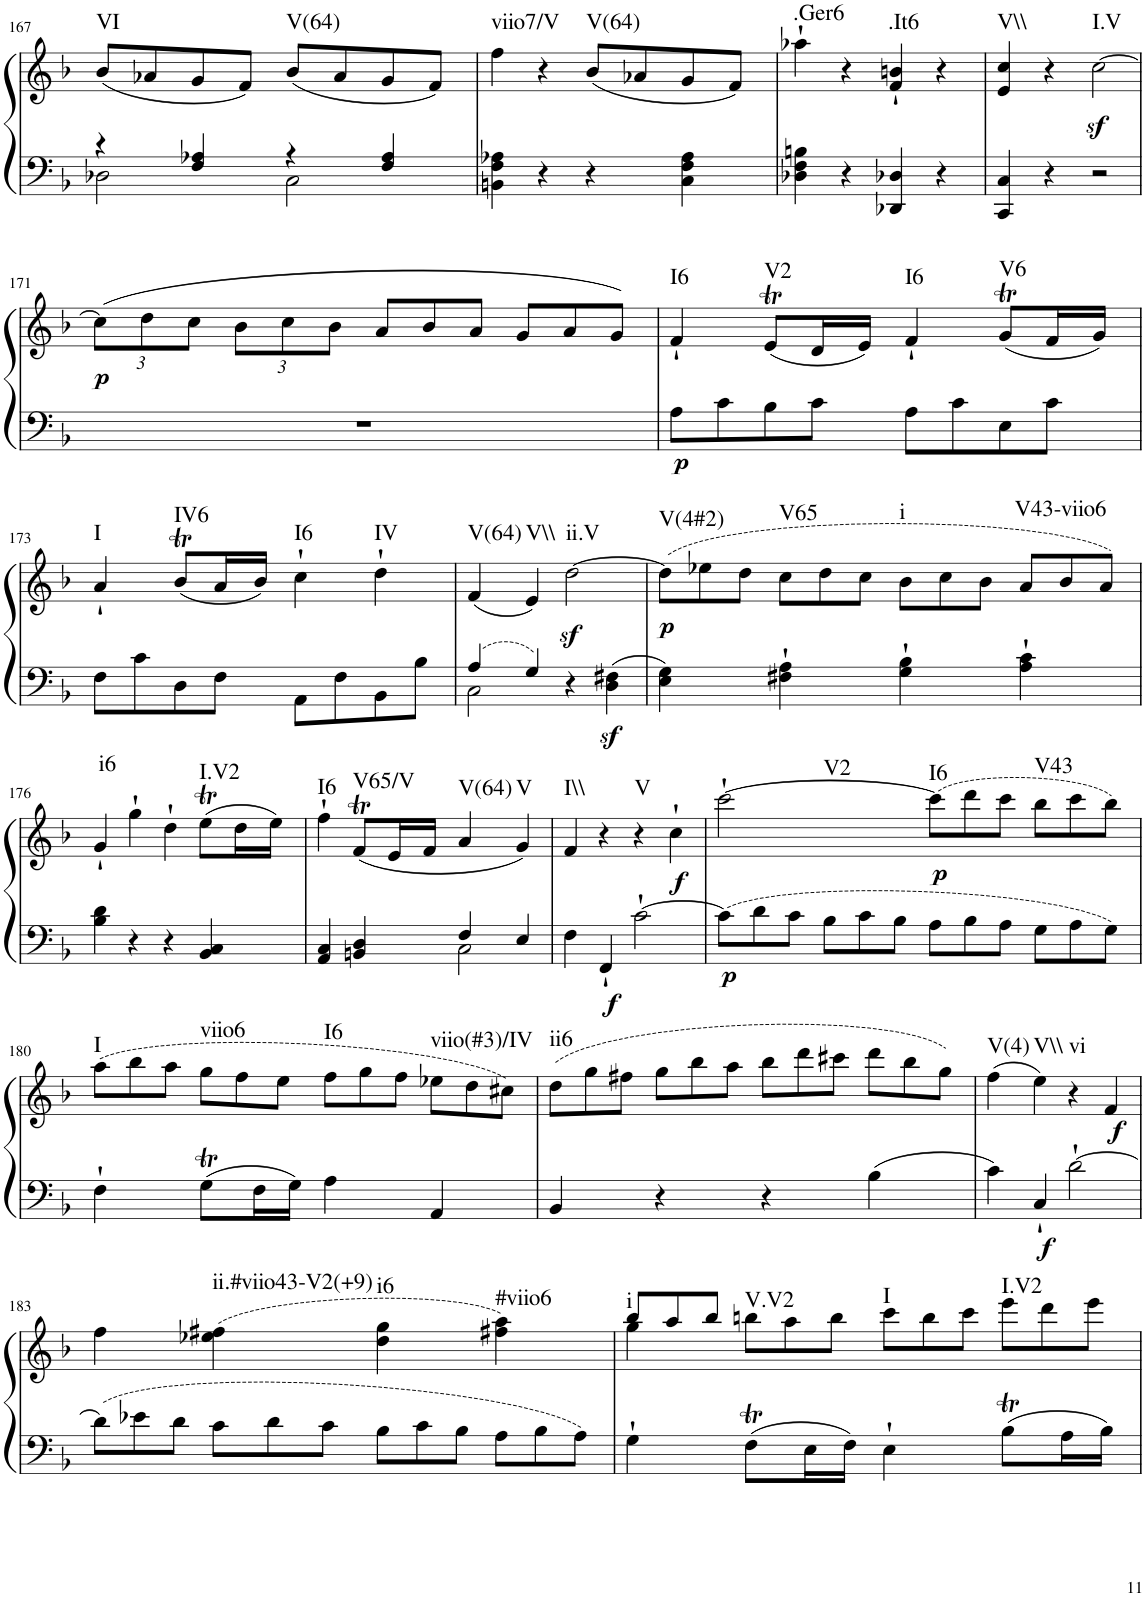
**kern	**kern	**dynam	**harte
*part1	*part1	*part1	*part1
*staff2	*staff1	*staff1/2	*
*I"unbenannt2	*	*	*
!!LO:PB:g=z
*clefF4	*clefG2	*	*
*k[b-]	*k[b-]	*	*
*M2/2	*M2/2	*	*
=167	=167	=167	=167
*^	*	*	*
!	!	!	!	!LO:H:kt=VI
4r	2D-X\	(8b-/L	.	N
.	.	8a-X/	.	.
4F/ 4A-X/	.	8g/	.	.
.	.	8f/J)	.	.
!	!	!	!	!LO:H:kt=V(64)
4r	2C\	(8b-/L	.	N
.	.	8a-/	.	.
4F/ 4A-/	.	8g/	.	.
.	.	8f/J)	.	.
*v	*v	*	*	*
=168	=168	=168	=168
!	!	!	!LO:H:kt=viio7/V
4BBn\ 4F\ 4A-X\	4ff\	.	N
4r	4r	.	.
!	!	!	!LO:H:kt=V(64)
4r	(8b-/L	.	N
.	8a-X/	.	.
4C\ 4F\ 4A-\	8g/	.	.
.	8f/J)	.	.
=169	=169	=169	=169
!	!	!	!LO:H:kt=.Ger6
4D-X\ 4F\ 4Bn\	4aa-X`\	.	N
4r	4r	.	.
!	!	!	!LO:H:kt=.It6
4DD-X/ 4D-X/	4f/` 4bn/`	.	N
4r	4r	.	.
=170	=170	=170	=170
!	!	!	!LO:H:kt=V\\
4CC/ 4C/	4e/ 4cc/	.	N
4r	4r	.	.
!	!	!LO:DY:b	!LO:H:kt=I.V
2r	[2cc\	sf	N
!!LO:LB:g=z
=171	=171	=171	=171
*	*Xbrackettup	*	*
!	!	!LO:DY:b	!
1r	(12cc\L]	p	.
.	12dd\	.	.
.	12cc\J	.	.
.	12b-\L	.	.
.	12cc\	.	.
.	12b-\J	.	.
*	*Xtuplet	*	*
.	12a/L	.	.
.	12b-/	.	.
.	12a/J	.	.
.	12g/L	.	.
.	12a/	.	.
.	12g/J)	.	.
=172	=172	=172	=172
!	!	!LO:DY:b=2	!LO:H:kt=I6
8A\L	4f`/	p	N
8c\	.	.	.
!	!	!	!LO:H:kt=V2
8B-\	(8et/L	.	N
8c\J	16d/L	.	.
.	16e/JJ)	.	.
!	!	!	!LO:H:kt=I6
8A\L	4f`/	.	N
8c\	.	.	.
!	!	!	!LO:H:kt=V6
8E\	(8gT/L	.	N
8c\J	16f/L	.	.
.	16g/JJ)	.	.
!!LO:LB:g=z
=173	=173	=173	=173
!	!	!	!LO:H:kt=I
8F\L	4a`/	.	N
8c\	.	.	.
!	!	!	!LO:H:kt=IV6
8D\	(8b-T/L	.	N
8F\J	16a/L	.	.
.	16b-/JJ)	.	.
!	!	!	!LO:H:kt=I6
8AA\L	4cc`\	.	N
8F\	.	.	.
!	!	!	!LO:H:kt=IV
8BB-\	4dd`\	.	N
8B-\J	.	.	.
=174	=174	=174	=174
*^	*	*	*
!	!	!	!	!LO:H:kt=V(64)
4A/	2C\	(4f/	.	N
!	!	!	!	!LO:H:kt=V\\
4G/	.	4e/)	.	N
!	!	!	!LO:DY:b	!LO:H:kt=ii.V
4r	2ryy	[2dd\	sf	N
!	!	!	!LO:DY:b=2	!
4D\ 4F#X\	.	.	sf	.
*v	*v	*	*	*
=175	=175	=175	=175
!	!	!LO:DY:b	!LO:H:kt=V(4#2)
4E\ 4G\	(12dd\L]	p	N
.	12ee-X\	.	.
.	12dd\J	.	.
!	!	!	!LO:H:kt=V65
4F#X\` 4A\`	12cc\L	.	N
.	12dd\	.	.
.	12cc\J	.	.
!	!	!	!LO:H:kt=i
4G\` 4B-\`	12b-\L	.	N
.	12cc\	.	.
.	12b-\J	.	.
!	!	!	!LO:H:kt=V43-viio6
4A\` 4c\`	12a/L	.	N
.	12b-/	.	.
.	12a/J)	.	.
!!LO:LB:g=z
=176	=176	=176	=176
!	!	!	!LO:H:kt=i6
4B-\ 4d\	4g`/	.	N
4r	4gg`\	.	.
4r	4dd`\	.	.
!	!	!	!LO:H:kt=I.V2
4BB-/ 4C/	(8eet\L	.	N
.	16dd\L	.	.
.	16ee\JJ)	.	.
=177	=177	=177	=177
*^	*	*	*
!	!	!	!	!LO:H:kt=I6
4AA/ 4C/	2ryy	4ff`\	.	N
!	!	!	!	!LO:H:kt=V65/V
4BBn/ 4D/	.	(8fT/L	.	N
.	.	16e/L	.	.
.	.	16f/JJ	.	.
!	!	!	!	!LO:H:kt=V(64)
4F/	2C\	4a/	.	N
!	!	!	!	!LO:H:kt=V
4E/	.	4g/)	.	N
*v	*v	*	*	*
=178	=178	=178	=178
!	!	!	!LO:H:kt=I\\
4F\	4f/	.	N
!	!	!LO:DY:b=2	!
4FF`/	4r	f	.
!	!	!	!LO:H:kt=V
[2c`\	4r	.	N
!	!	!LO:DY:b	!
.	4cc`\	f	.
=179	=179	=179	=179
*Xtuplet	*	*	*
!	!	!LO:DY:b=2	!LO:H:kt=V2
12c\L]	[2ccc`\	p	N
12d\	.	.	.
12c\J	.	.	.
12B-\L	.	.	.
12c\	.	.	.
12B-\J	.	.	.
!	!	!LO:DY:b	!LO:H:kt=I6
12A\L	(12ccc\L]	p	N
12B-\	12ddd\	.	.
12A\J	12ccc\J	.	.
!	!	!	!LO:H:kt=V43
12G\L	12bb-\L	.	N
12A\	12ccc\	.	.
12G\J	12bb-\J)	.	.
!!LO:LB:g=z
=180	=180	=180	=180
!	!	!	!LO:H:kt=I
4F`\	(12aa\L	.	N
.	12bb-\	.	.
.	12aa\J	.	.
!	!	!	!LO:H:kt=viio6
8GT\L	12gg\L	.	N
.	12ff\	.	.
16F\L	.	.	.
.	12ee\J	.	.
16G\JJ	.	.	.
!	!	!	!LO:H:kt=I6
4A\	12ff\L	.	N
.	12gg\	.	.
.	12ff\J	.	.
!	!	!	!LO:H:kt=viio(#3)/IV
4AA/	12ee-X\L	.	N
.	12dd\	.	.
.	12cc#X\J)	.	.
=181	=181	=181	=181
!	!	!	!LO:H:kt=ii6
4BB-/	(12dd\L	.	N
.	12gg\	.	.
.	12ff#X\J	.	.
4r	12gg\L	.	.
.	12bb-\	.	.
.	12aa\J	.	.
4r	12bb-\L	.	.
.	12ddd\	.	.
.	12ccc#X\J	.	.
4B-\	12ddd\L	.	.
.	12bb-\	.	.
.	12gg\J)	.	.
=182	=182	=182	=182
!	!	!	!LO:H:kt=V(4)
4c\	(4ff\	.	N
!	!	!LO:DY:b=2	!LO:H:kt=V\\
4C`/	4ee\)	f	N
!	!	!	!LO:H:kt=vi
[2d`\	4r	.	N
!	!	!LO:DY:b	!
.	4f/	f	.
!!LO:LB:g=z
=183	=183	=183	=183
12d\L]	4ff\	.	.
12e-X\	.	.	.
12d\J	.	.	.
!	!	!	!LO:H:kt=ii.#viio43-V2(+9)
12c\L	(4ee-X\ 4ff#X\	.	N
12d\	.	.	.
12c\J	.	.	.
!	!	!	!LO:H:kt=i6
12B-\L	4dd\ 4gg\	.	N
12c\	.	.	.
12B-\J	.	.	.
!	!	!	!LO:H:kt=#viio6
12A\L	4ff#X\ 4aa\)	.	N
12B-\	.	.	.
12A\J	.	.	.
=184	=184	=184	=184
*	*^	*	*
!	!	!	!	!LO:H:kt=i
4G`\	12bb-/L	4gg\	.	N
.	12aa/	.	.	.
.	12bb-/J	.	.	.
!	!	!	!	!LO:H:kt=V.V2
8FT\L	12bbn\L	2.ryy	.	N
.	12aa\	.	.	.
16E\L	.	.	.	.
.	12bb\J	.	.	.
16F\JJ	.	.	.	.
!	!	!	!	!LO:H:kt=I
4E`\	12ccc\L	.	.	N
.	12bb\	.	.	.
.	12ccc\J	.	.	.
!	!	!	!	!LO:H:kt=I.V2
8B-T\L	12eee\L	.	.	N
.	12ddd\	.	.	.
16A\L	.	.	.	.
.	12eee\J	.	.	.
16B-\JJ	.	.	.	.
*	*v	*v	*	*
=	=	=	=
*-	*-	*-	*-
